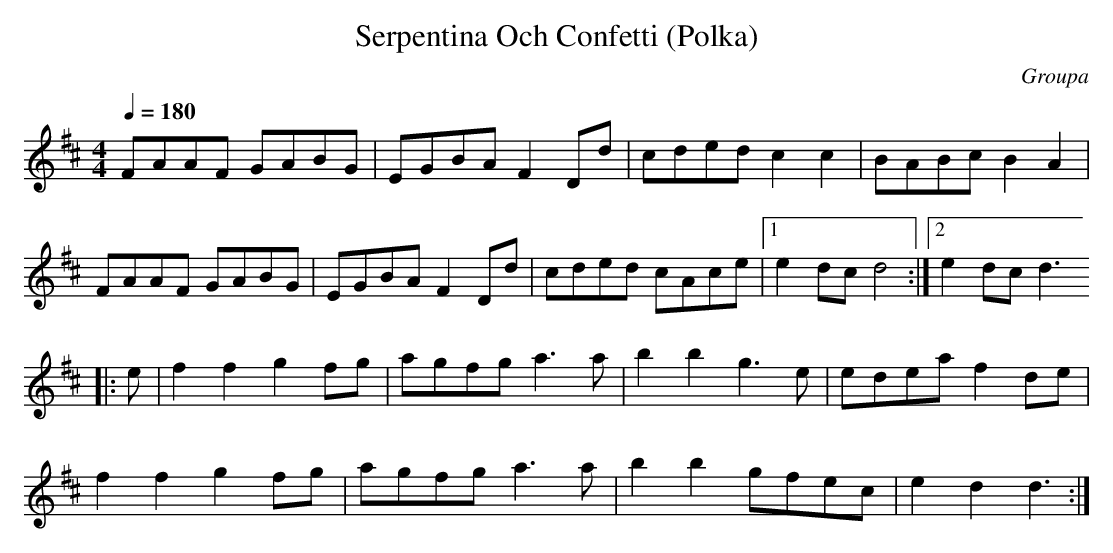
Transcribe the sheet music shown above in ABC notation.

X:1
T:Serpentina Och Confetti (Polka)
C:Groupa
L:1/8
M:4/4
Q:1/4=180
K:D major
FAAF GABG|EGBA F2Dd|cded c2c2|BABc B2A2|
FAAF GABG|EGBA F2Dd|cded cAce|[1e2dc d4:|[2e2dc d3
|:e|f2f2g2fg|agfg a3a|b2b2g3e|edea f2de|
f2f2g2fg|agfg a3a|b2b2gfec|e2d2d3:|
